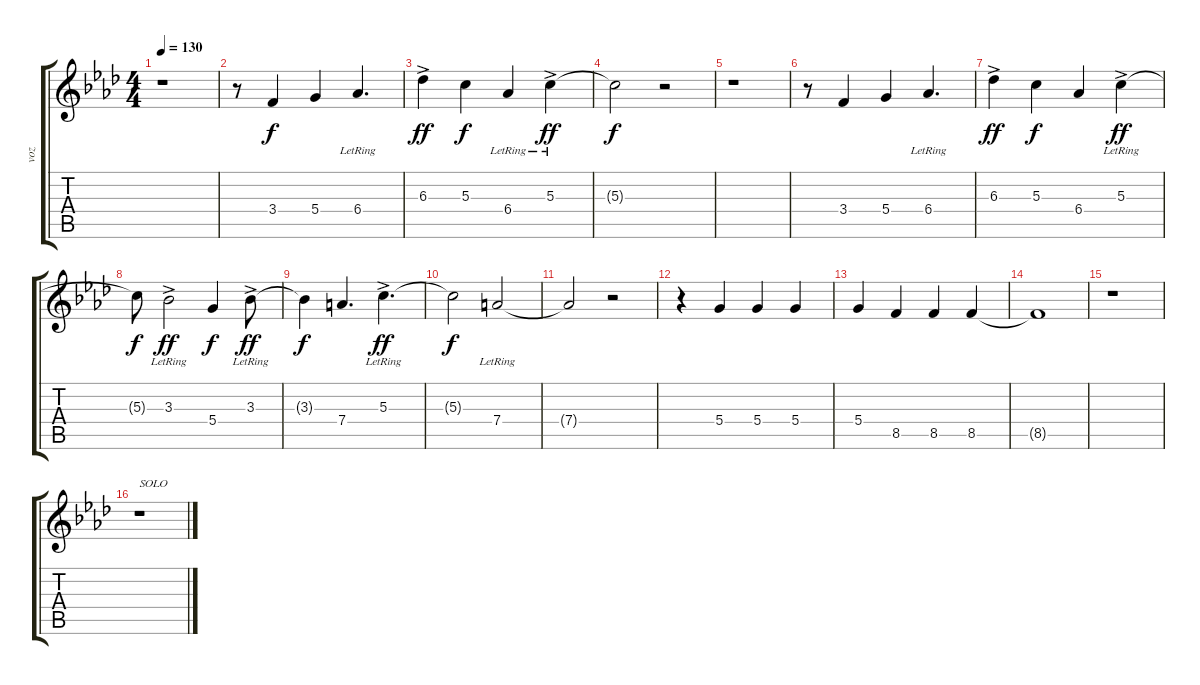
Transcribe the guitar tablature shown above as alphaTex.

\track ("voz" "voz") {instrument acousticguitarnylon}
\staff {score tabs}
\tuning (E4 B3 G3 D3 A2 E2) {hide}
\ts (4 4)
\tempo 130
\clef g2
\ks fminor
r.1{dy f} |
r.8 3.4.4 5.4.4 6.4{lr}.4{d} |
6.3{ac}.4{dy ff} 5.3.4{dy f} 6.4{lr}.4 5.3{ac lr}.4{dy ff} |
5.3{t}.2{dy f} r.2 |
r.1 |
r.8 3.4.4 5.4.4 6.4{lr}.4{d} |
6.3{ac}.4{dy ff} 5.3.4{dy f} 6.4.4 5.3{ac lr}.4{dy ff} |
5.3{t}.8{dy f} 3.3{ac lr}.2{dy ff} 5.4.4{dy f} 3.3{ac lr}.8{dy ff} |
3.3{t}.4{dy f} 7.4.4{d} 5.3{ac lr}.4{d dy ff} |
5.3{t}.2{dy f} 7.4{lr}.2 |
7.4{t}.2 r.2 |
r.4 5.4.4 5.4.4 5.4.4 |
5.4.4 8.5.4 8.5.4 8.5.4 |
8.5{t}.1 |
r.1 |
r.1{txt "SOLO"}
